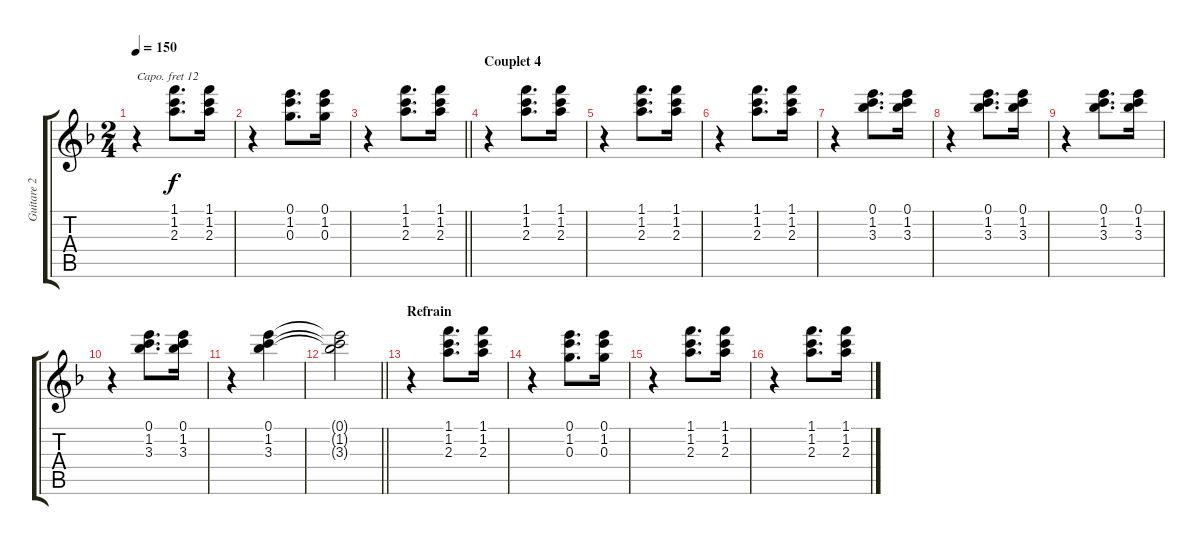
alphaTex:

\track ("Guitare 2" "Guitare 2") {instrument electricguitarjazz}
\staff {score tabs}
\capo 12
\tuning (E4 B3 G3 D3 A2 E2) {hide}
\ts (2 4)
\tempo 150
\clef g2
\ks f
r.4{dy f} (1.1 1.2 2.3).8{d} (1.1 1.2 2.3).16 |
r.4 (0.1 1.2 0.3).8{d} (0.1 1.2 0.3).16 |
\barLineRight lightlight
r.4 (1.1 1.2 2.3).8{d} (1.1 1.2 2.3).16 |
\section ("" "Couplet 4")
r.4 (1.1 1.2 2.3).8{d} (1.1 1.2 2.3).16 |
r.4 (1.1 1.2 2.3).8{d} (1.1 1.2 2.3).16 |
r.4 (1.1 1.2 2.3).8{d} (1.1 1.2 2.3).16 |
r.4 (0.1 1.2 3.3).8{d} (0.1 1.2 3.3).16 |
r.4 (0.1 1.2 3.3).8{d} (0.1 1.2 3.3).16 |
r.4 (0.1 1.2 3.3).8{d} (0.1 1.2 3.3).16 |
r.4 (0.1 1.2 3.3).8{d} (0.1 1.2 3.3).16 |
r.4 (0.1 1.2 3.3).4 |
\barLineRight lightlight
(0.1{t} 1.2{t} 3.3{t}).2 |
\section ("" "Refrain")
r.4 (1.1 1.2 2.3).8{d} (1.1 1.2 2.3).16 |
r.4 (0.1 1.2 0.3).8{d} (0.1 1.2 0.3).16 |
r.4 (1.1 1.2 2.3).8{d} (1.1 1.2 2.3).16 |
r.4 (1.1 1.2 2.3).8{d} (1.1 1.2 2.3).16
